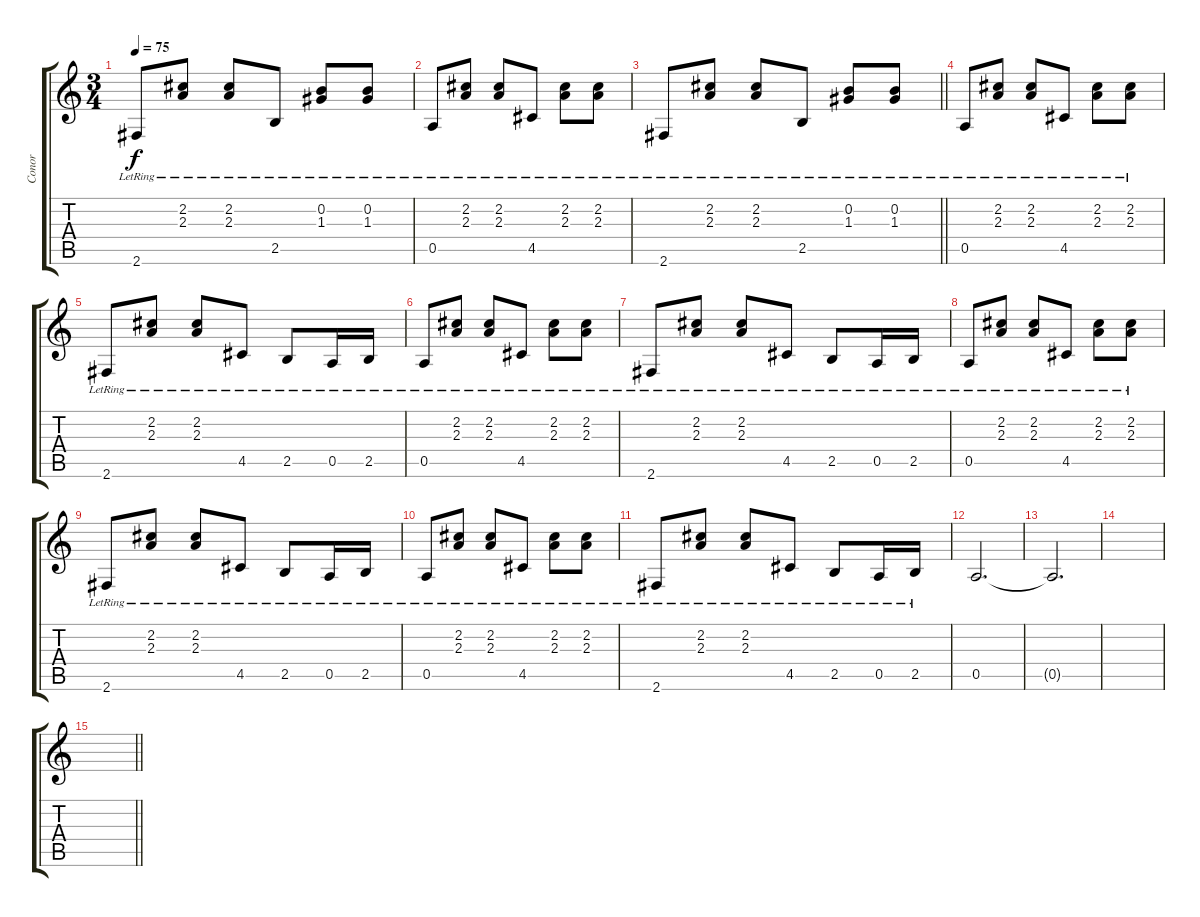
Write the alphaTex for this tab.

\track ("Conor" "Conor") {instrument acousticguitarsteel}
\staff {score tabs}
\tuning (E4 B3 G3 D3 A2 E2) {hide}
\ts (3 4)
\tempo 75
\clef g2
\ks c
2.6{lr}.8{dy f} (2.2{lr} 2.3{lr}).8 (2.2{lr} 2.3{lr}).8 2.5{lr}.8 (0.2{lr} 1.3{lr}).8 (0.2{lr} 1.3{lr}).8 |
0.5{lr}.8 (2.2{lr} 2.3{lr}).8 (2.2{lr} 2.3{lr}).8 4.5{lr}.8 (2.2{lr} 2.3{lr}).8 (2.2{lr} 2.3{lr}).8 |
\barLineRight lightlight
2.6{lr}.8 (2.2{lr} 2.3{lr}).8 (2.2{lr} 2.3{lr}).8 2.5{lr}.8 (0.2{lr} 1.3{lr}).8 (0.2{lr} 1.3{lr}).8 |
0.5{lr}.8 (2.2{lr} 2.3{lr}).8 (2.2{lr} 2.3{lr}).8 4.5{lr}.8 (2.2{lr} 2.3{lr}).8 (2.2{lr} 2.3{lr}).8 |
2.6{lr}.8 (2.2{lr} 2.3{lr}).8 (2.2{lr} 2.3{lr}).8 4.5{lr}.8 2.5{lr}.8 0.5{lr}.16 2.5{lr}.16 |
0.5{lr}.8 (2.2{lr} 2.3{lr}).8 (2.2{lr} 2.3{lr}).8 4.5{lr}.8 (2.2{lr} 2.3{lr}).8 (2.2{lr} 2.3{lr}).8 |
2.6{lr}.8 (2.2{lr} 2.3{lr}).8 (2.2{lr} 2.3{lr}).8 4.5{lr}.8 2.5{lr}.8 0.5{lr}.16 2.5{lr}.16 |
0.5{lr}.8 (2.2{lr} 2.3{lr}).8 (2.2{lr} 2.3{lr}).8 4.5{lr}.8 (2.2{lr} 2.3{lr}).8 (2.2{lr} 2.3{lr}).8 |
2.6{lr}.8 (2.2{lr} 2.3{lr}).8 (2.2{lr} 2.3{lr}).8 4.5{lr}.8 2.5{lr}.8 0.5{lr}.16 2.5{lr}.16 |
0.5{lr}.8 (2.2{lr} 2.3{lr}).8 (2.2{lr} 2.3{lr}).8 4.5{lr}.8 (2.2{lr} 2.3{lr}).8 (2.2{lr} 2.3{lr}).8 |
2.6{lr}.8 (2.2{lr} 2.3{lr}).8 (2.2{lr} 2.3{lr}).8 4.5{lr}.8 2.5{lr}.8 0.5{lr}.16 2.5{lr}.16 |
0.5.2{d} |
0.5{t}.2{d} |
|
\barLineRight lightlight
